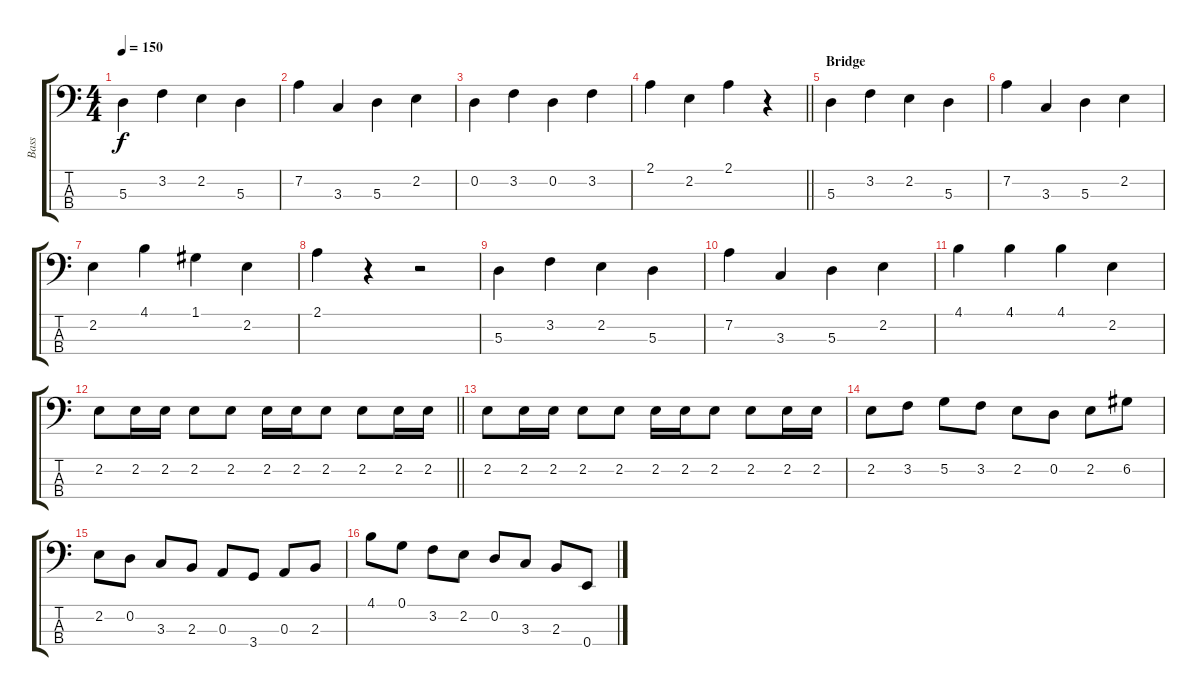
\track ("Bass" "Bass") {instrument electricbassfinger}
\staff {score tabs}
\tuning (G2 D2 A1 E1) {hide}
\ts (4 4)
\tempo 150
\clef f4
\ks c
5.3.4{dy f} 3.2.4 2.2.4 5.3.4 |
7.2.4 3.3.4 5.3.4 2.2.4 |
0.2.4 3.2.4 0.2.4 3.2.4 |
\barLineRight lightlight
2.1.4 2.2.4 2.1.4 r.4 |
\section ("" "Bridge")
5.3.4 3.2.4 2.2.4 5.3.4 |
7.2.4 3.3.4 5.3.4 2.2.4 |
2.2.4 4.1.4 1.1.4 2.2.4 |
2.1.4 r.4 r.2 |
5.3.4 3.2.4 2.2.4 5.3.4 |
7.2.4 3.3.4 5.3.4 2.2.4 |
4.1.4 4.1.4 4.1.4 2.2.4 |
\barLineRight lightlight
2.2.8 2.2.16 2.2.16 2.2.8 2.2.8 2.2.16 2.2.16 2.2.8 2.2.8 2.2.16 2.2.16 |
2.2.8 2.2.16 2.2.16 2.2.8 2.2.8 2.2.16 2.2.16 2.2.8 2.2.8 2.2.16 2.2.16 |
2.2.8 3.2.8 5.2.8 3.2.8 2.2.8 0.2.8 2.2.8 6.2.8 |
2.2.8 0.2.8 3.3.8 2.3.8 0.3.8 3.4.8 0.3.8 2.3.8 |
4.1.8 0.1.8 3.2.8 2.2.8 0.2.8 3.3.8 2.3.8 0.4.8
